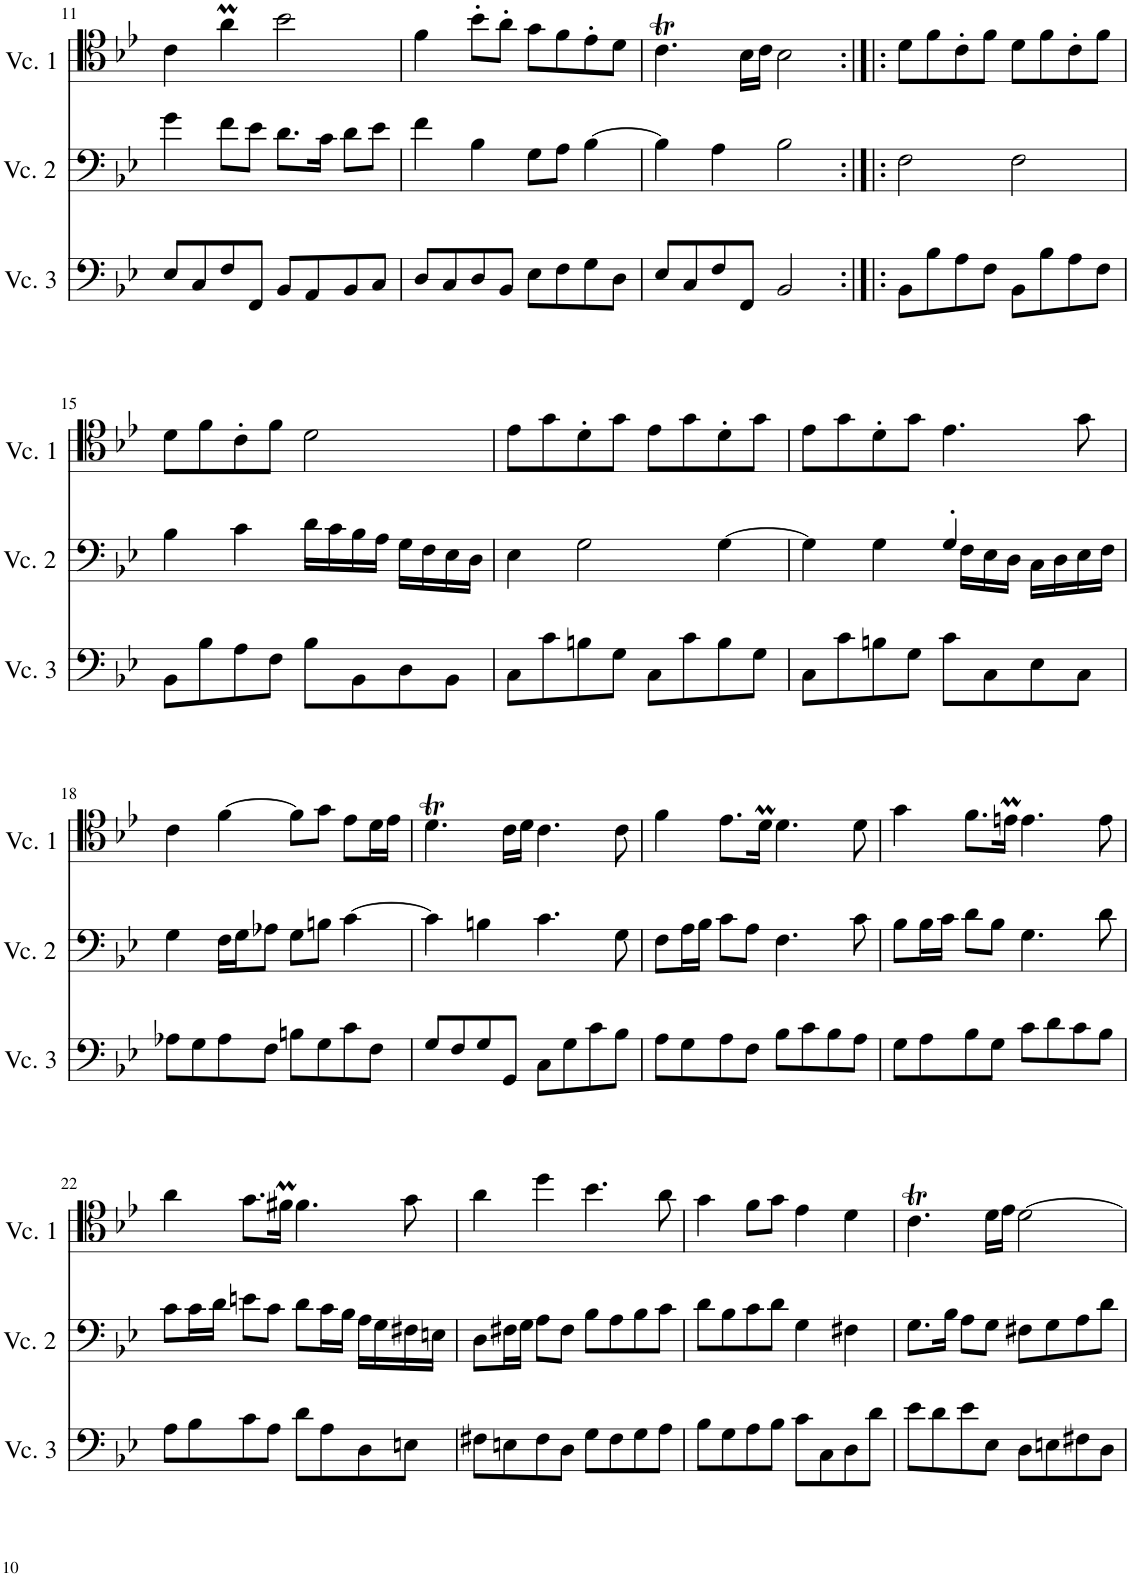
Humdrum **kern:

**kern	**kern	**kern
*part3	*part2	*part1
*staff3	*staff2	*staff1
*I"Cello 3	*I"Cello 2	*I"Cello 1
!!LO:PB:g=z
*clefF4	*clefF4	*clefC4
*k[b-e-]	*k[b-e-]	*k[b-e-]
*M4/4	*M4/4	*M4/4
*met(c)	*met(c)	*met(c)
=11	=11	=11
8E-/L	4g\	4c\
8C/	.	.
8F/	8f\L	4am\
8FF/J	8e-\J	.
8BB-/L	8.d\L	2b-\
8AA/	.	.
.	16c\Jk	.
8BB-/	8d\L	.
8C/J	8e-\J	.
=12	=12	=12
8D/L	4f\	4f\
8C/	.	.
8D/	4B-\	8b-'\L
8BB-/J	.	8a'\J
8E-\L	8G\L	8g\L
8F\	8A\J	8f\
8G\	[4B-\	8e-'\
8D\J	.	8d\J
=13	=13	=13
8E-/L	4B-\]	4.cT\
8C/	.	.
8F/	4A\	.
8FF/J	.	16B-\LL
.	.	16c\JJ
2BB-/	2B-\	2B-\
=14:|!|:	=14:|!|:	=14:|!|:
8BB-\L	2F\	8d\L
8B-\	.	8f\
8A\	.	8c'\
8F\J	.	8f\J
8BB-\L	2F\	8d\L
8B-\	.	8f\
8A\	.	8c'\
8F\J	.	8f\J
!!LO:LB:g=z
=15	=15	=15
8BB-\L	4B-\	8d\L
8B-\	.	8f\
8A\	4c\	8c'\
8F\J	.	8f\J
8B-\L	16d\LL	2d\
.	16c\	.
8BB-\	16B-\	.
.	16A\JJ	.
8D\	16G\LL	.
.	16F\	.
8BB-\J	16E-\	.
.	16D\JJ	.
=16	=16	=16
8C\L	4E-\	8e-\L
8c\	.	8g\
8Bn\	2G\	8d'\
8G\J	.	8g\J
8C\L	.	8e-\L
8c\	.	8g\
8B\	[4G\	8d'\
8G\J	.	8g\J
=17	=17	=17
*	*^	*
8C\L	4G\]	16ryy	8e-\L
*	*v	*v	*
8c\	.	8g\
8Bn\	4G\	8d'\
8G\J	.	8g\J
8c\L	4G'/	4.e-\
*	*^	*
.	.	16F\LL	.
8C\	.	16E-\	.
.	.	16D\JJ	.
8E-\	16C\LL	4ryy	.
.	16D\	.	.
8C\J	16E-\	.	8g\
.	16F\JJ	.	.
*	*v	*v	*
!!LO:LB:g=z
=18	=18	=18
8A-X\L	4G\	4c\
8G\	.	.
8A-\	16F\LL	[4f\
.	16G\J	.
8F\J	8A-X\J	.
8Bn\L	8G\L	8f\L]
8G\	8Bn\J	8g\J
8c\	[4c\	8e-\L
8F\J	.	16d\L
.	.	16e-\JJ
=19	=19	=19
8G/L	4c\]	4.dt\
8F/	.	.
8G/	4Bn\	.
8GG/J	.	16c\LL
.	.	16d\JJ
8C\L	4.c\	4.c\
8G\	.	.
8c\	.	.
8B-\J	8G\	8c\
=20	=20	=20
8A\L	8F\L	4f\
8G\	16A\L	.
.	16B-\JJ	.
8A\	8c\L	8.e-\L
8F\J	8A\J	.
.	.	16dm\Jk
8B-\L	4.F\	4.d\
8c\	.	.
8B-\	.	.
8A\J	8c\	8d\
=21	=21	=21
8G\L	8B-\L	4g\
8A\	16B-\L	.
.	16c\JJ	.
8B-\	8d\L	8.f\L
8G\J	8B-\J	.
.	.	16enm\Jk
8c\L	4.G\	4.e\
8d\	.	.
8c\	.	.
8B-\J	8d\	8e\
!!LO:LB:g=z
=22	=22	=22
8A\L	8c\L	4a\
8B-\	16c\L	.
.	16d\JJ	.
8c\	8en\L	8.g\L
8A\J	8c\J	.
.	.	16f#Xm\Jk
8d\L	8d\L	4.f#\
8A\	16c\L	.
.	16B-\JJ	.
8D\	16A\LL	.
.	16G\	.
8En\J	16F#X\	8g\
.	16En\JJ	.
=23	=23	=23
8F#X\L	8D\L	4a\
8En\	16F#X\L	.
.	16G\JJ	.
8F#\	8A\L	4dd\
8D\J	8F#\J	.
8G\L	8B-\L	4.b-\
8F#\	8A\	.
8G\	8B-\	.
8A\J	8c\J	8a\
=24	=24	=24
8B-\L	8d\L	4g\
8G\	8B-\	.
8A\	8c\	8f\L
8B-\J	8d\J	8g\J
8c\L	4G\	4e-\
8C\	.	.
8D\	4F#X\	4d\
8d\J	.	.
=25	=25	=25
8e-\L	8.G\L	4.cT\
8d\	.	.
.	16B-\Jk	.
8e-\	8A\L	.
8E-\J	8G\J	16d\LL
.	.	16e-\JJ
8D\L	8F#X\L	[2d\
8En\	8G\	.
8F#X\	8A\	.
8D\J	8d\J	.
=	=	=
*-	*-	*-
